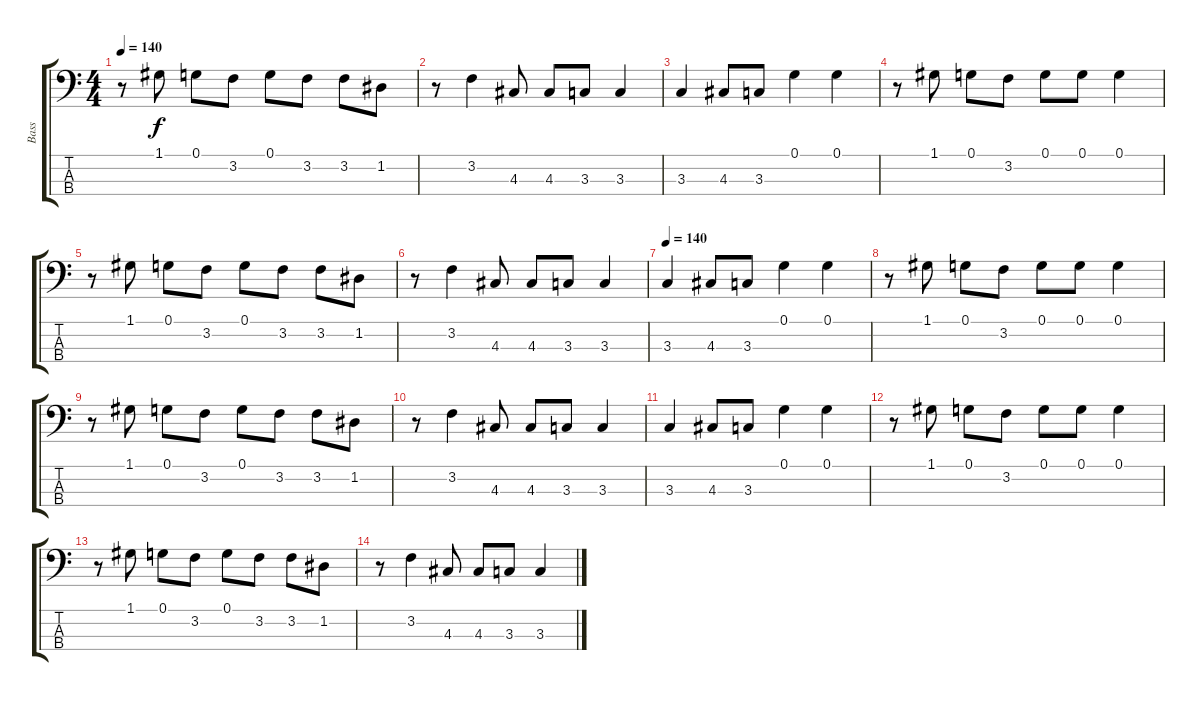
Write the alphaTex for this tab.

\track ("Bass" "Bass") {instrument electricbassfinger}
\staff {score tabs}
\tuning (G2 D2 A1 E1) {hide}
\ts (4 4)
\tempo 140
\clef f4
\ks c
r.8{dy f} 1.1.8 0.1.8 3.2.8 0.1.8 3.2.8 3.2.8 1.2.8 |
r.8 3.2.4 4.3.8 4.3.8 3.3.8 3.3.4 |
3.3.4 4.3.8 3.3.8 0.1.4 0.1.4 |
r.8 1.1.8 0.1.8 3.2.8 0.1.8 0.1.8 0.1.4 |
r.8 1.1.8 0.1.8 3.2.8 0.1.8 3.2.8 3.2.8 1.2.8 |
r.8 3.2.4 4.3.8 4.3.8 3.3.8 3.3.4 |
\tempo 140
3.3.4 4.3.8 3.3.8 0.1.4 0.1.4 |
r.8 1.1.8 0.1.8 3.2.8 0.1.8 0.1.8 0.1.4 |
r.8 1.1.8 0.1.8 3.2.8 0.1.8 3.2.8 3.2.8 1.2.8 |
r.8 3.2.4 4.3.8 4.3.8 3.3.8 3.3.4 |
3.3.4 4.3.8 3.3.8 0.1.4 0.1.4 |
r.8 1.1.8 0.1.8 3.2.8 0.1.8 0.1.8 0.1.4 |
r.8 1.1.8 0.1.8 3.2.8 0.1.8 3.2.8 3.2.8 1.2.8 |
r.8 3.2.4 4.3.8 4.3.8 3.3.8 3.3.4
